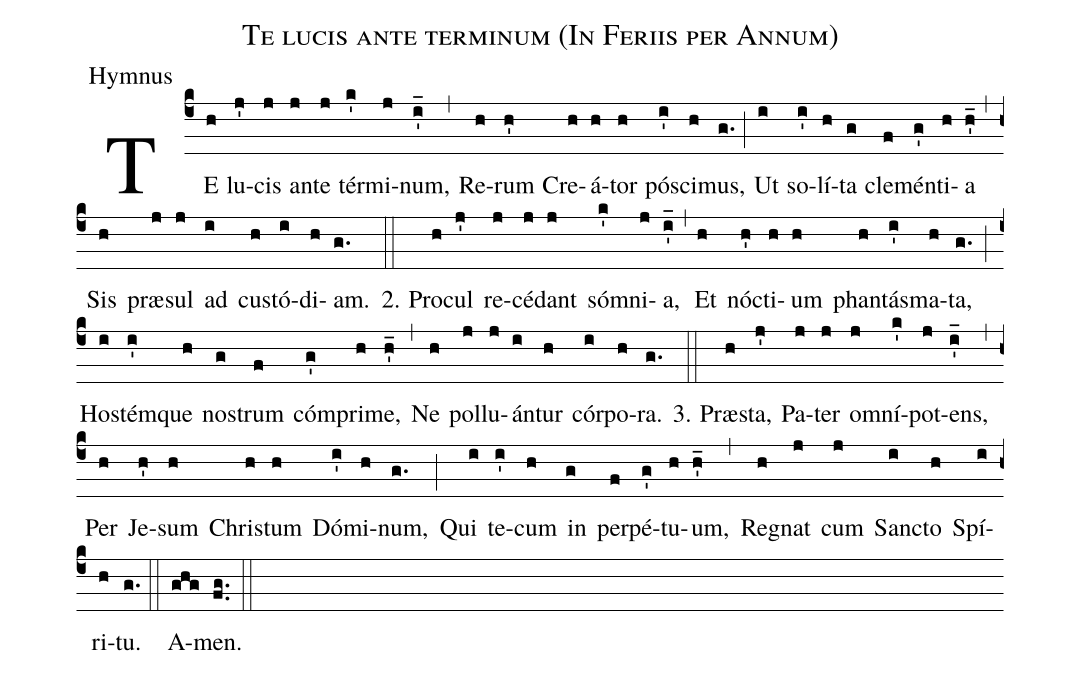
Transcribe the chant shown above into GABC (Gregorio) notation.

name:Te lucis ante terminum (In Feriis per Annum);
office-part:Hymnus;
%%
(c4)TE(h) lu(j')cis(j) an(j)te(j) tér(k')mi-(j)num,(i'_) (,)
Re(h)rum(h') Cre(h)á(h)tor(h) pó(i')sci(h)mus,(g.) (;)
Ut(i) so(i')lí(h)ta(g) cle(f)mén(g')ti(h)a(h'_) (,)
Sis(h) præ(j)sul(j) ad(i) cus(h)tó(i)di(h)am.(g.) (::)


2. Pro(h)cul(j') re(j)cé(j)dant(j) sóm(k')ni(j)a,(i'_) (,)
Et(h) nóc(h')ti(h)um(h) phan(h)tás(i')ma(h)ta,(g.) (;)
Hos(i)tém(i')que(h) nos(g)trum(f) cóm(g')pri(h)me,(h'_) (,)
Ne(h) pol(j)lu(j)án(i)tur(h) cór(i)po(h)ra.(g.) (::)

3. Præ(h)sta,(j') Pa(j)ter(j) om(j)ní(k')pot(j)ens,(i'_) (,)
Per(h) Je(h')sum(h) Chris(h)tum(h) Dó(i')mi(h)num,(g.) (;)
Qui(i) te(i')cum(h) in(g) per(f)pé(g')tu(h)um,(h'_) (,)
Re(h)gnat(j) cum(j) Sanc(i)to(h) Spí(i)ri(h)tu.(g.) (::)
A(ghg)men.(fg..) (::)
